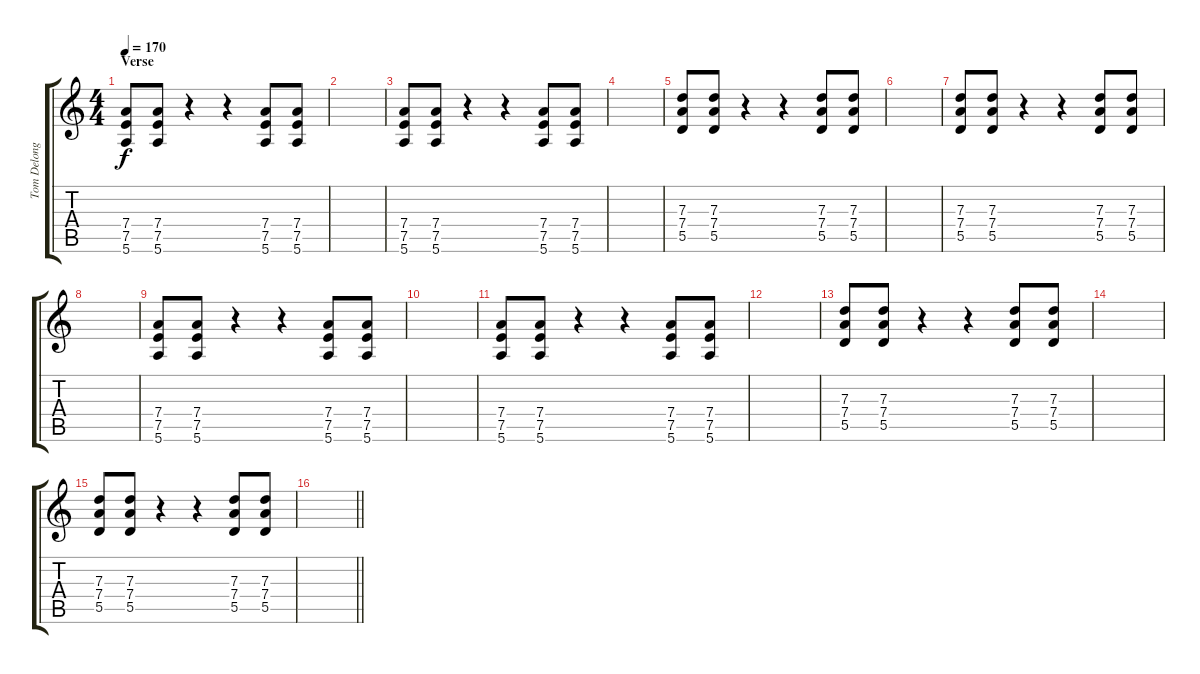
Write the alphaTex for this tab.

\track ("Tom Delonge - Guitar" "Tom Delong") {instrument distortionguitar}
\staff {score tabs}
\tuning (E4 B3 G3 D3 A2 E2) {hide}
\ts (4 4)
\section ("" "Verse")
\tempo 170
\clef g2
\ks c
(7.4 7.5 5.6).8{dy f volume 10 balance 5} (7.4 7.5 5.6).8 r.4 r.4 (7.4 7.5 5.6).8 (7.4 7.5 5.6).8 |
|
(7.4 7.5 5.6).8 (7.4 7.5 5.6).8 r.4 r.4 (7.4 7.5 5.6).8 (7.4 7.5 5.6).8 |
|
(7.3 7.4 5.5).8 (7.3 7.4 5.5).8 r.4 r.4 (7.3 7.4 5.5).8 (7.3 7.4 5.5).8 |
|
(7.3 7.4 5.5).8 (7.3 7.4 5.5).8 r.4 r.4 (7.3 7.4 5.5).8 (7.3 7.4 5.5).8 |
|
(7.4 7.5 5.6).8{volume 10 balance 5} (7.4 7.5 5.6).8 r.4 r.4 (7.4 7.5 5.6).8 (7.4 7.5 5.6).8 |
|
(7.4 7.5 5.6).8 (7.4 7.5 5.6).8 r.4 r.4 (7.4 7.5 5.6).8 (7.4 7.5 5.6).8 |
|
(7.3 7.4 5.5).8 (7.3 7.4 5.5).8 r.4 r.4 (7.3 7.4 5.5).8 (7.3 7.4 5.5).8 |
|
(7.3 7.4 5.5).8 (7.3 7.4 5.5).8 r.4 r.4 (7.3 7.4 5.5).8 (7.3 7.4 5.5).8 |
\barLineRight lightlight
